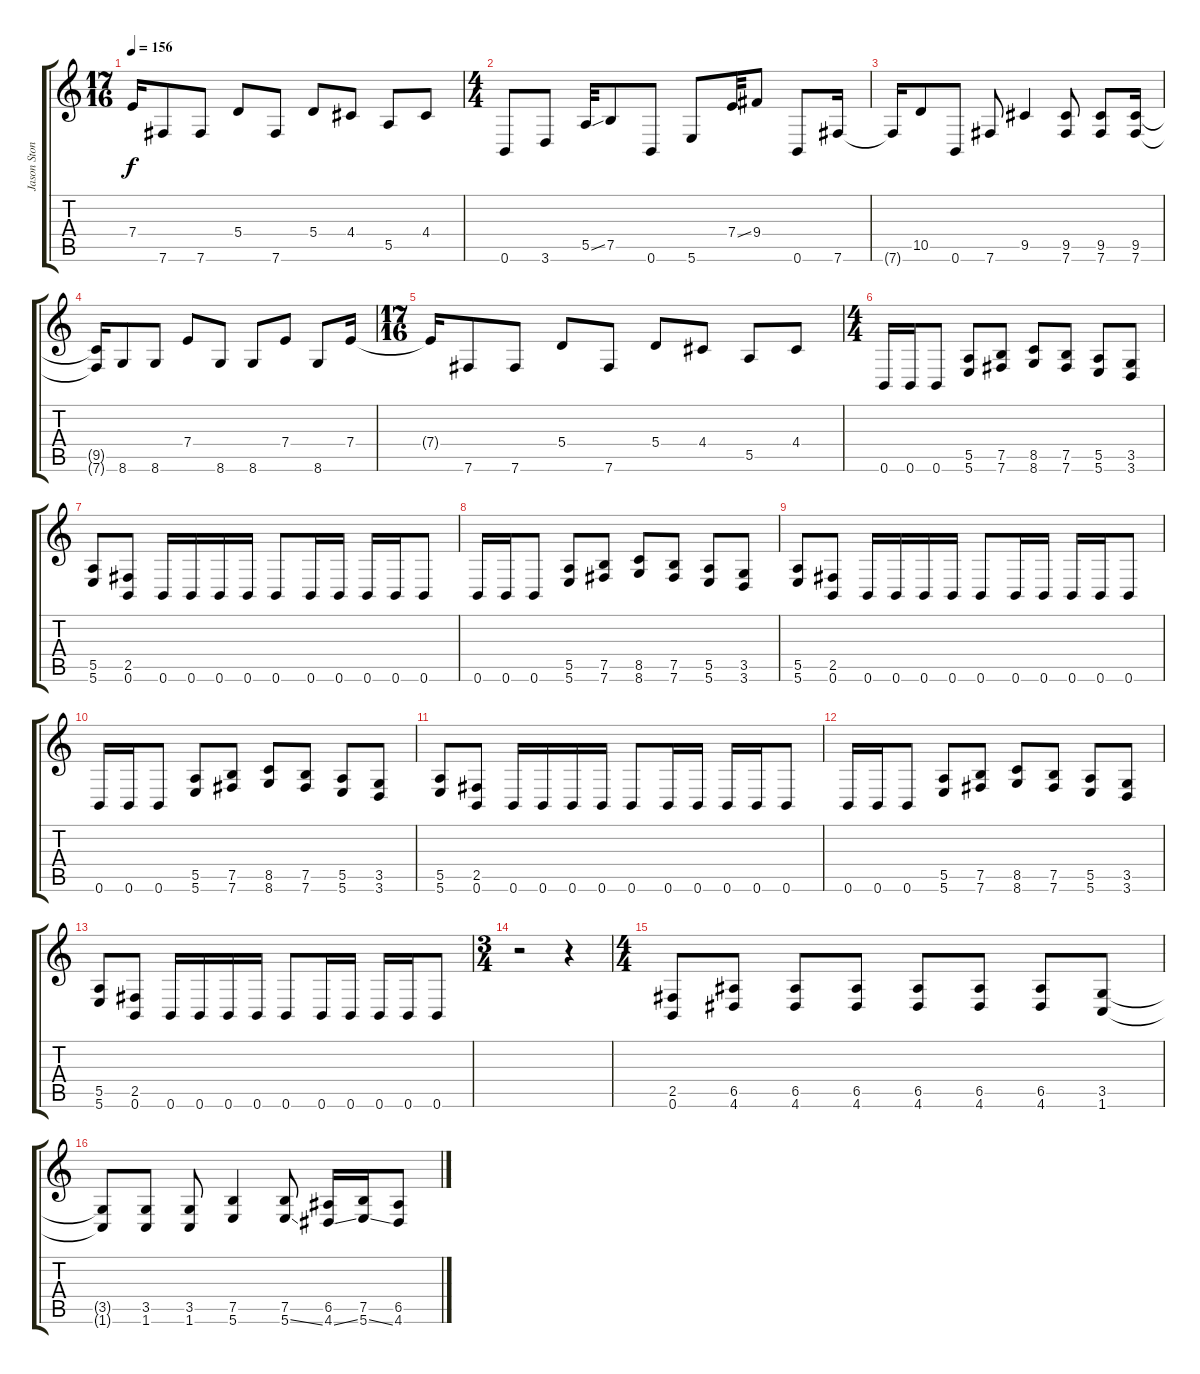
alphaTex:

\track ("Jason Stone" "Jason Ston") {instrument distortionguitar}
\staff {score tabs}
\tuning (B3 Gb3 D3 A2 E2 B1) {hide}
\ts (17 16)
\tempo 156
\clef g2
\ks c
7.4{t}.16{dy f} 7.6.8 7.6.8 5.4.8 7.6.8 5.4.8 4.4.8 5.5.8 4.4.8 |
\ts (4 4)
0.6.8 3.6.8 5.5{ss}.32 7.5.8 0.6.8 5.6.8 7.4{ss}.32 9.4.8 0.6.8 7.6.16 |
7.6{t}.16 10.5.8 0.6.8 7.6.8 9.5.4 (9.5 7.6).8 (9.5 7.6).8 (9.5 7.6).16 |
(9.5{t} 7.6{t}).16 8.6.8 8.6.8 7.4.8 8.6.8 8.6.8 7.4.8 8.6.8 7.4.16 |
\ts (17 16)
7.4{t}.16 7.6.8 7.6.8 5.4.8 7.6.8 5.4.8 4.4.8 5.5.8 4.4.8 |
\ts (4 4)
0.6.16 0.6.16 0.6.8 (5.5 5.6).8 (7.5 7.6).8 (8.5 8.6).8 (7.5 7.6).8 (5.5 5.6).8 (3.5 3.6).8 |
(5.5 5.6).8 (2.5 0.6).8 0.6.16 0.6.16 0.6.16 0.6.16 0.6.8 0.6.16 0.6.16 0.6.16 0.6.16 0.6.8 |
0.6.16 0.6.16 0.6.8 (5.5 5.6).8 (7.5 7.6).8 (8.5 8.6).8 (7.5 7.6).8 (5.5 5.6).8 (3.5 3.6).8 |
(5.5 5.6).8 (2.5 0.6).8 0.6.16 0.6.16 0.6.16 0.6.16 0.6.8 0.6.16 0.6.16 0.6.16 0.6.16 0.6.8 |
0.6.16 0.6.16 0.6.8 (5.5 5.6).8 (7.5 7.6).8 (8.5 8.6).8 (7.5 7.6).8 (5.5 5.6).8 (3.5 3.6).8 |
(5.5 5.6).8 (2.5 0.6).8 0.6.16 0.6.16 0.6.16 0.6.16 0.6.8 0.6.16 0.6.16 0.6.16 0.6.16 0.6.8 |
0.6.16 0.6.16 0.6.8 (5.5 5.6).8 (7.5 7.6).8 (8.5 8.6).8 (7.5 7.6).8 (5.5 5.6).8 (3.5 3.6).8 |
(5.5 5.6).8 (2.5 0.6).8 0.6.16 0.6.16 0.6.16 0.6.16 0.6.8 0.6.16 0.6.16 0.6.16 0.6.16 0.6.8 |
\ts (3 4)
r.2 r.4 |
\ts (4 4)
(2.5 0.6).8 (6.5 4.6).8 (6.5 4.6).8 (6.5 4.6).8 (6.5 4.6).8 (6.5 4.6).8 (6.5 4.6).8 (3.5 1.6).8 |
(3.5{t} 1.6{t}).8 (3.5 1.6).8 (3.5 1.6).8 (7.5 5.6).4 (7.5 5.6{ss}).8 (6.5 4.6{ss}).16 (7.5 5.6{ss}).16 (6.5 4.6).8
